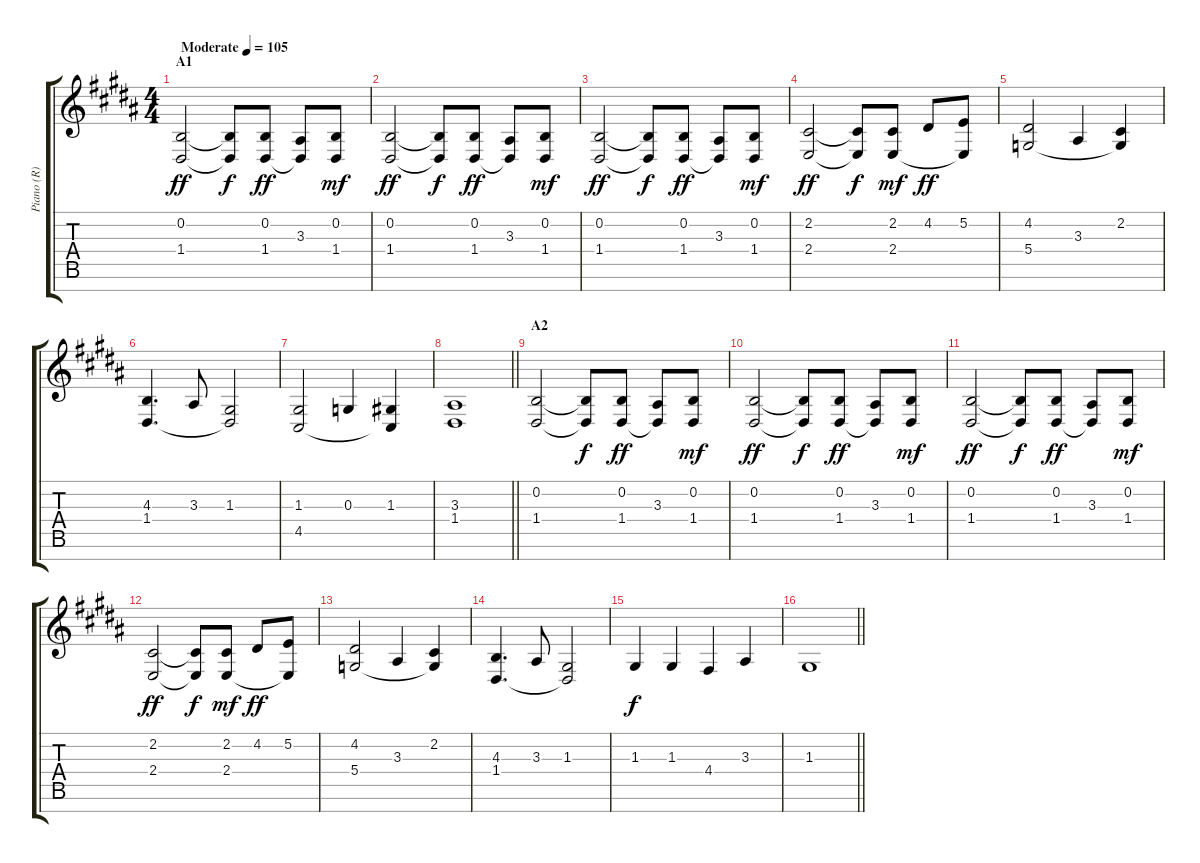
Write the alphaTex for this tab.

\track ("Piano (R)" "Piano (R)") {instrument acousticgrandpiano}
\staff {score tabs}
\tuning (E4 B3 G3 D3 A2 E2 B1) {hide}
\ts (4 4)
\section ("" "A1")
\tempo (105 "Moderate")
\clef g2
\ks b
(0.2 1.4).2{dy ff instrument acousticgrandpiano} (0.2{t} 1.4{t}).8{dy f} (0.2 1.4).8{dy ff} (3.3 1.4{t}).8 (0.2 1.4).8{dy mf} |
(0.2 1.4).2{dy ff} (0.2{t} 1.4{t}).8{dy f} (0.2 1.4).8{dy ff} (3.3 1.4{t}).8 (0.2 1.4).8{dy mf} |
(0.2 1.4).2{dy ff} (0.2{t} 1.4{t}).8{dy f} (0.2 1.4).8{dy ff} (3.3 1.4{t}).8 (0.2 1.4).8{dy mf} |
(2.2 2.4).2{dy ff} (2.2{t} 2.4{t}).8{dy f} (2.2 2.4).8{dy mf} 4.2.8{dy ff} (5.2 2.4{t}).8 |
(4.2 5.4).2 3.3.4 (2.2 5.4{t}).4 |
(4.3 1.4).4{d} 3.3.8 (1.3 1.4{t}).2 |
(1.3 4.5).2 0.3.4 (1.3 4.5{t}).4 |
\barLineRight lightlight
(3.3 1.4).1 |
\section ("" "A2")
(0.2 1.4).2 (0.2{t} 1.4{t}).8{dy f} (0.2 1.4).8{dy ff} (3.3 1.4{t}).8 (0.2 1.4).8{dy mf} |
(0.2 1.4).2{dy ff} (0.2{t} 1.4{t}).8{dy f} (0.2 1.4).8{dy ff} (3.3 1.4{t}).8 (0.2 1.4).8{dy mf} |
(0.2 1.4).2{dy ff} (0.2{t} 1.4{t}).8{dy f} (0.2 1.4).8{dy ff} (3.3 1.4{t}).8 (0.2 1.4).8{dy mf} |
(2.2 2.4).2{dy ff} (2.2{t} 2.4{t}).8{dy f} (2.2 2.4).8{dy mf} 4.2.8{dy ff} (5.2 2.4{t}).8 |
(4.2 5.4).2 3.3.4 (2.2 5.4{t}).4 |
(4.3 1.4).4{d} 3.3.8 (1.3 1.4{t}).2 |
1.3.4{dy f} 1.3.4 4.4.4 3.3.4 |
\barLineRight lightlight
1.3.1
